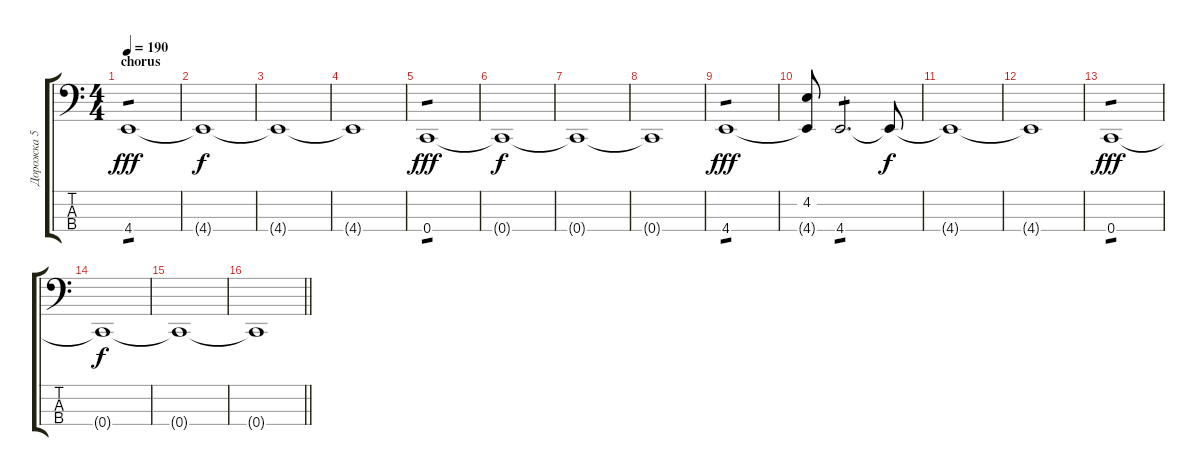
\track ("Дорожка 5" "Дорожка 5") {instrument synthbass2}
\staff {score tabs}
\tuning (F2 C2 G1 C1) {hide}
\ts (4 4)
\section ("" "chorus")
\tempo 190
\clef f4
\ks c
4.4.1{tp 1 dy fff} |
4.4{t}.1{dy f} |
4.4{t}.1 |
4.4{t}.1 |
0.4.1{tp 1 dy fff} |
0.4{t}.1{dy f} |
0.4{t}.1 |
0.4{t}.1 |
4.4.1{tp 1 dy fff} |
(4.2 4.4{t}).8 4.4.2{d tp 1} 4.4{t}.8{dy f} |
4.4{t}.1 |
4.4{t}.1 |
0.4.1{tp 1 dy fff} |
0.4{t}.1{dy f} |
0.4{t}.1 |
\barLineRight lightlight
0.4{t}.1
